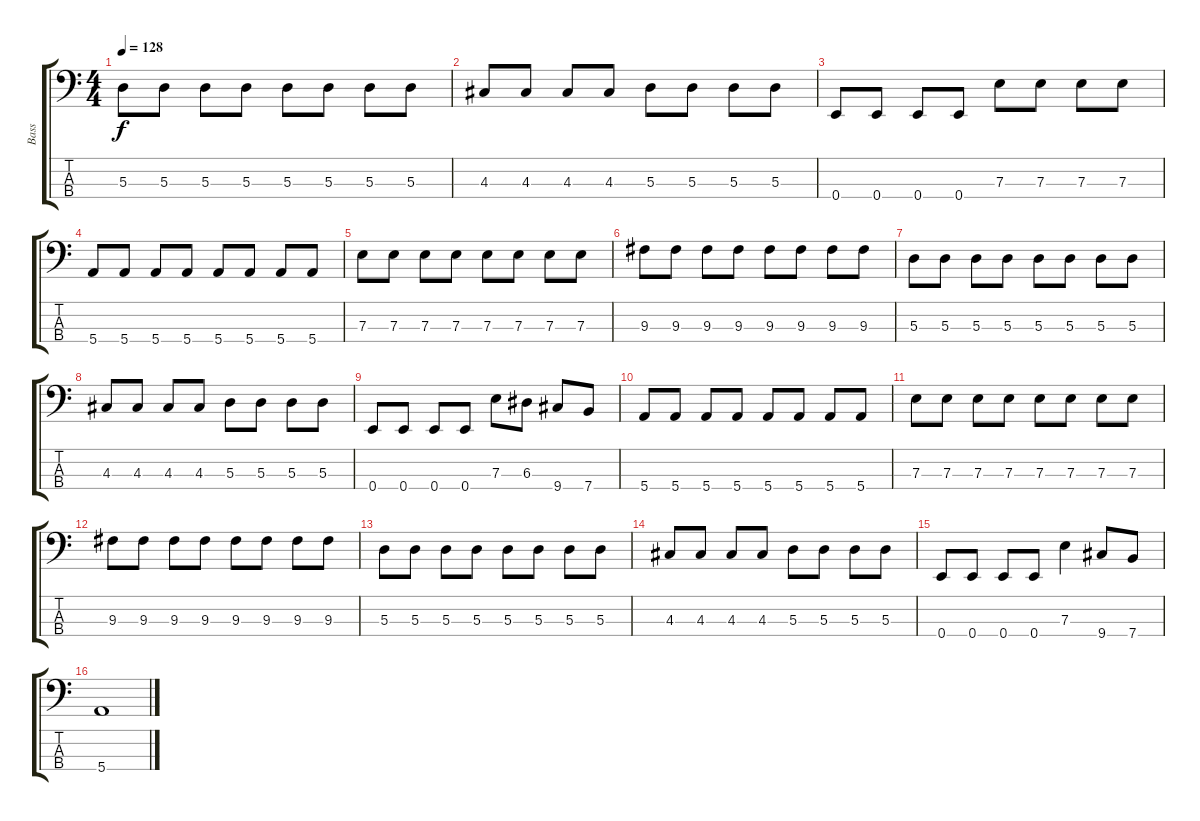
\track ("Bass" "Bass") {instrument electricbasspick}
\staff {score tabs}
\tuning (G2 D2 A1 E1) {hide}
\ts (4 4)
\tempo 128
\clef f4
\ks c
5.3.8{dy f} 5.3.8 5.3.8 5.3.8 5.3.8 5.3.8 5.3.8 5.3.8 |
4.3.8 4.3.8 4.3.8 4.3.8 5.3.8 5.3.8 5.3.8 5.3.8 |
0.4.8 0.4.8 0.4.8 0.4.8 7.3.8 7.3.8 7.3.8 7.3.8 |
5.4.8 5.4.8 5.4.8 5.4.8 5.4.8 5.4.8 5.4.8 5.4.8 |
7.3.8 7.3.8 7.3.8 7.3.8 7.3.8 7.3.8 7.3.8 7.3.8 |
9.3.8 9.3.8 9.3.8 9.3.8 9.3.8 9.3.8 9.3.8 9.3.8 |
5.3.8 5.3.8 5.3.8 5.3.8 5.3.8 5.3.8 5.3.8 5.3.8 |
4.3.8 4.3.8 4.3.8 4.3.8 5.3.8 5.3.8 5.3.8 5.3.8 |
0.4.8 0.4.8 0.4.8 0.4.8 7.3.8 6.3.8 9.4.8 7.4.8 |
5.4.8 5.4.8 5.4.8 5.4.8 5.4.8 5.4.8 5.4.8 5.4.8 |
7.3.8 7.3.8 7.3.8 7.3.8 7.3.8 7.3.8 7.3.8 7.3.8 |
9.3.8 9.3.8 9.3.8 9.3.8 9.3.8 9.3.8 9.3.8 9.3.8 |
5.3.8 5.3.8 5.3.8 5.3.8 5.3.8 5.3.8 5.3.8 5.3.8 |
4.3.8 4.3.8 4.3.8 4.3.8 5.3.8 5.3.8 5.3.8 5.3.8 |
0.4.8 0.4.8 0.4.8 0.4.8 7.3.4 9.4.8 7.4.8 |
5.4.1
